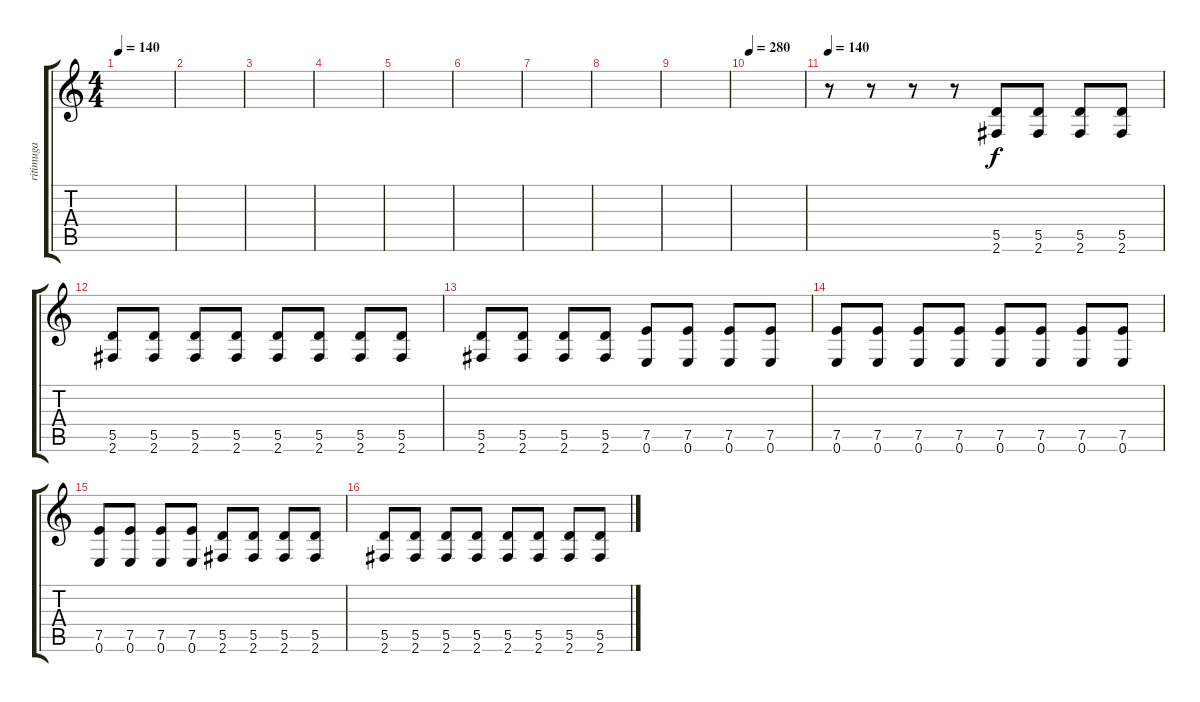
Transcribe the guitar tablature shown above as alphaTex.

\track ("ritimuga" "ritimuga") {instrument distortionguitar}
\staff {score tabs}
\tuning (E4 B3 G3 D3 A2 E2) {hide}
\ts (4 4)
\tempo 140
\clef g2
\ks c
|
|
|
|
|
|
|
|
|
\tempo 280
|
\tempo 140
r.8 r.8 r.8 r.8 (5.5 2.6).8 (5.5 2.6).8 (5.5 2.6).8 (5.5 2.6).8 |
(5.5 2.6).8 (5.5 2.6).8 (5.5 2.6).8 (5.5 2.6).8 (5.5 2.6).8 (5.5 2.6).8 (5.5 2.6).8 (5.5 2.6).8 |
(5.5 2.6).8 (5.5 2.6).8 (5.5 2.6).8 (5.5 2.6).8 (7.5 0.6).8 (7.5 0.6).8 (7.5 0.6).8 (7.5 0.6).8 |
(7.5 0.6).8 (7.5 0.6).8 (7.5 0.6).8 (7.5 0.6).8 (7.5 0.6).8 (7.5 0.6).8 (7.5 0.6).8 (7.5 0.6).8 |
(7.5 0.6).8 (7.5 0.6).8 (7.5 0.6).8 (7.5 0.6).8 (5.5 2.6).8 (5.5 2.6).8 (5.5 2.6).8 (5.5 2.6).8 |
(5.5 2.6).8 (5.5 2.6).8 (5.5 2.6).8 (5.5 2.6).8 (5.5 2.6).8 (5.5 2.6).8 (5.5 2.6).8 (5.5 2.6).8
